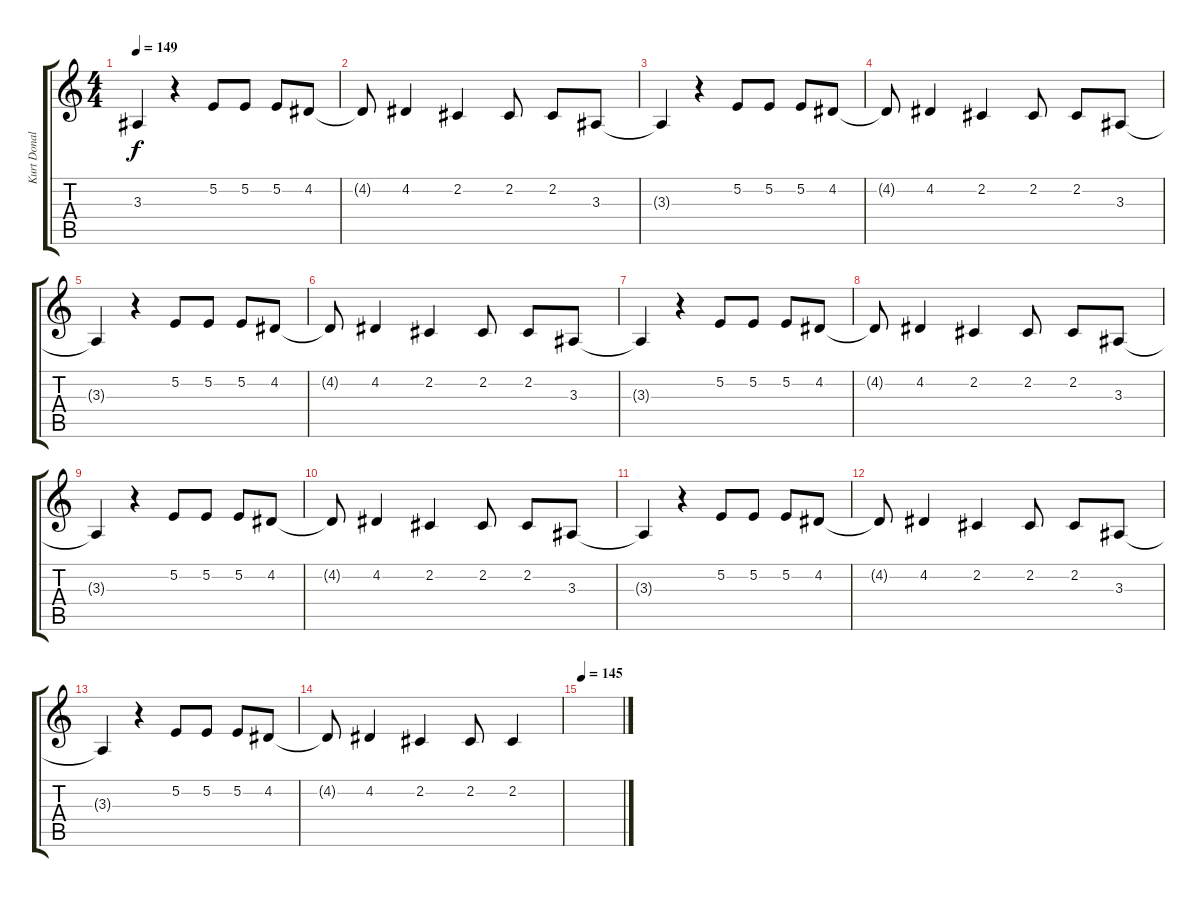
\track ("Kurt Donald Cobain (Voix)" "Kurt Donal") {instrument altosax}
\staff {score tabs}
\tuning (E4 B3 G3 D3 A2 E2) {hide}
\ts (4 4)
\tempo 149
\clef g2
\ks c
3.3{t}.4{dy f} r.4 5.2.8 5.2.8 5.2.8 4.2.8 |
4.2{t}.8 4.2.4 2.2.4 2.2.8 2.2.8 3.3.8 |
3.3{t}.4 r.4 5.2.8 5.2.8 5.2.8 4.2.8 |
4.2{t}.8 4.2.4 2.2.4 2.2.8 2.2.8 3.3.8 |
3.3{t}.4 r.4 5.2.8 5.2.8 5.2.8 4.2.8 |
4.2{t}.8 4.2.4 2.2.4 2.2.8 2.2.8 3.3.8 |
3.3{t}.4 r.4 5.2.8 5.2.8 5.2.8 4.2.8 |
4.2{t}.8 4.2.4 2.2.4 2.2.8 2.2.8 3.3.8 |
3.3{t}.4 r.4 5.2.8 5.2.8 5.2.8 4.2.8 |
4.2{t}.8 4.2.4 2.2.4 2.2.8 2.2.8 3.3.8 |
3.3{t}.4 r.4 5.2.8 5.2.8 5.2.8 4.2.8 |
4.2{t}.8 4.2.4 2.2.4 2.2.8 2.2.8 3.3.8 |
3.3{t}.4 r.4 5.2.8 5.2.8 5.2.8 4.2.8 |
4.2{t}.8 4.2.4 2.2.4 2.2.8 2.2.4 |
\tempo 145
